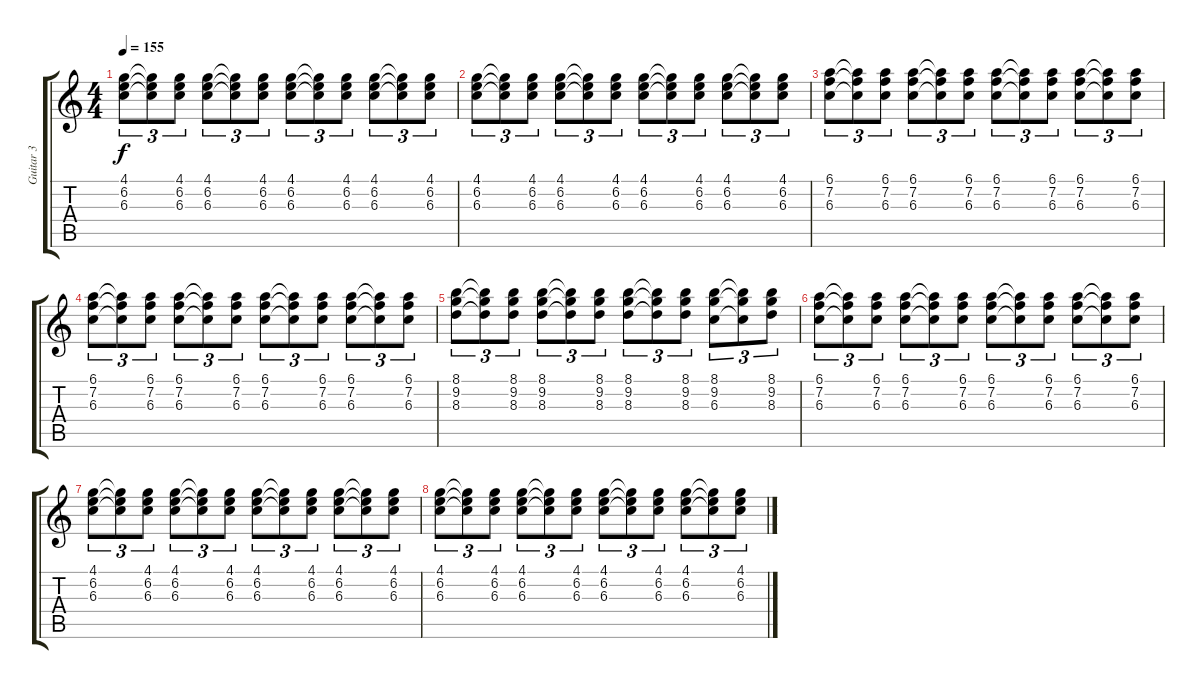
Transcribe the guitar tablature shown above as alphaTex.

\track ("Guitar 3" "Guitar 3") {instrument acousticguitarnylon}
\staff {score tabs}
\tuning (Eb4 Bb3 Gb3 Db3 Ab2 Eb2) {hide}
\ts (4 4)
\tempo 155
\clef g2
\ks c
(4.1 6.2 6.3).8{tu (3 2) dy f} (4.1{t} 6.2{t} 6.3{t}).8{tu (3 2)} (4.1 6.2 6.3).8{tu (3 2)} (4.1 6.2 6.3).8{tu (3 2)} (4.1{t} 6.2{t} 6.3{t}).8{tu (3 2)} (4.1 6.2 6.3).8{tu (3 2)} (4.1 6.2 6.3).8{tu (3 2)} (4.1{t} 6.2{t} 6.3{t}).8{tu (3 2)} (4.1 6.2 6.3).8{tu (3 2)} (4.1 6.2 6.3).8{tu (3 2)} (4.1{t} 6.2{t} 6.3{t}).8{tu (3 2)} (4.1 6.2 6.3).8{tu (3 2)} |
(4.1 6.2 6.3).8{tu (3 2)} (4.1{t} 6.2{t} 6.3{t}).8{tu (3 2)} (4.1 6.2 6.3).8{tu (3 2)} (4.1 6.2 6.3).8{tu (3 2)} (4.1{t} 6.2{t} 6.3{t}).8{tu (3 2)} (4.1 6.2 6.3).8{tu (3 2)} (4.1 6.2 6.3).8{tu (3 2)} (4.1{t} 6.2{t} 6.3{t}).8{tu (3 2)} (4.1 6.2 6.3).8{tu (3 2)} (4.1 6.2 6.3).8{tu (3 2)} (4.1{t} 6.2{t} 6.3{t}).8{tu (3 2)} (4.1 6.2 6.3).8{tu (3 2)} |
(6.1 7.2 6.3).8{tu (3 2)} (6.1{t} 7.2{t} 6.3{t}).8{tu (3 2)} (6.1 7.2 6.3).8{tu (3 2)} (6.1 7.2 6.3).8{tu (3 2)} (6.1{t} 7.2{t} 6.3{t}).8{tu (3 2)} (6.1 7.2 6.3).8{tu (3 2)} (6.1 7.2 6.3).8{tu (3 2)} (6.1{t} 7.2{t} 6.3{t}).8{tu (3 2)} (6.1 7.2 6.3).8{tu (3 2)} (6.1 7.2 6.3).8{tu (3 2)} (6.1{t} 7.2{t} 6.3{t}).8{tu (3 2)} (6.1 7.2 6.3).8{tu (3 2)} |
(6.1 7.2 6.3).8{tu (3 2)} (6.1{t} 7.2{t} 6.3{t}).8{tu (3 2)} (6.1 7.2 6.3).8{tu (3 2)} (6.1 7.2 6.3).8{tu (3 2)} (6.1{t} 7.2{t} 6.3{t}).8{tu (3 2)} (6.1 7.2 6.3).8{tu (3 2)} (6.1 7.2 6.3).8{tu (3 2)} (6.1{t} 7.2{t} 6.3{t}).8{tu (3 2)} (6.1 7.2 6.3).8{tu (3 2)} (6.1 7.2 6.3).8{tu (3 2)} (6.1{t} 7.2{t} 6.3{t}).8{tu (3 2)} (6.1 7.2 6.3).8{tu (3 2)} |
(8.1 9.2 8.3).8{tu (3 2)} (8.1{t} 9.2{t} 8.3{t}).8{tu (3 2)} (8.1 9.2 8.3).8{tu (3 2)} (8.1 9.2 8.3).8{tu (3 2)} (8.1{t} 9.2{t} 8.3{t}).8{tu (3 2)} (8.1 9.2 8.3).8{tu (3 2)} (8.1 9.2 8.3).8{tu (3 2)} (8.1{t} 9.2{t} 8.3{t}).8{tu (3 2)} (8.1 9.2 8.3).8{tu (3 2)} (8.1 9.2 6.3).8{tu (3 2)} (8.1{t} 9.2{t} 6.3{t}).8{tu (3 2)} (8.1 9.2 8.3).8{tu (3 2)} |
(6.1 7.2 6.3).8{tu (3 2)} (6.1{t} 7.2{t} 6.3{t}).8{tu (3 2)} (6.1 7.2 6.3).8{tu (3 2)} (6.1 7.2 6.3).8{tu (3 2)} (6.1{t} 7.2{t} 6.3{t}).8{tu (3 2)} (6.1 7.2 6.3).8{tu (3 2)} (6.1 7.2 6.3).8{tu (3 2)} (6.1{t} 7.2{t} 6.3{t}).8{tu (3 2)} (6.1 7.2 6.3).8{tu (3 2)} (6.1 7.2 6.3).8{tu (3 2)} (6.1{t} 7.2{t} 6.3{t}).8{tu (3 2)} (6.1 7.2 6.3).8{tu (3 2)} |
(4.1 6.2 6.3).8{tu (3 2)} (4.1{t} 6.2{t} 6.3{t}).8{tu (3 2)} (4.1 6.2 6.3).8{tu (3 2)} (4.1 6.2 6.3).8{tu (3 2)} (4.1{t} 6.2{t} 6.3{t}).8{tu (3 2)} (4.1 6.2 6.3).8{tu (3 2)} (4.1 6.2 6.3).8{tu (3 2)} (4.1{t} 6.2{t} 6.3{t}).8{tu (3 2)} (4.1 6.2 6.3).8{tu (3 2)} (4.1 6.2 6.3).8{tu (3 2)} (4.1{t} 6.2{t} 6.3{t}).8{tu (3 2)} (4.1 6.2 6.3).8{tu (3 2)} |
(4.1 6.2 6.3).8{tu (3 2)} (4.1{t} 6.2{t} 6.3{t}).8{tu (3 2)} (4.1 6.2 6.3).8{tu (3 2)} (4.1 6.2 6.3).8{tu (3 2)} (4.1{t} 6.2{t} 6.3{t}).8{tu (3 2)} (4.1 6.2 6.3).8{tu (3 2)} (4.1 6.2 6.3).8{tu (3 2)} (4.1{t} 6.2{t} 6.3{t}).8{tu (3 2)} (4.1 6.2 6.3).8{tu (3 2)} (4.1 6.2 6.3).8{tu (3 2)} (4.1{t} 6.2{t} 6.3{t}).8{tu (3 2)} (4.1 6.2 6.3).8{tu (3 2)}
